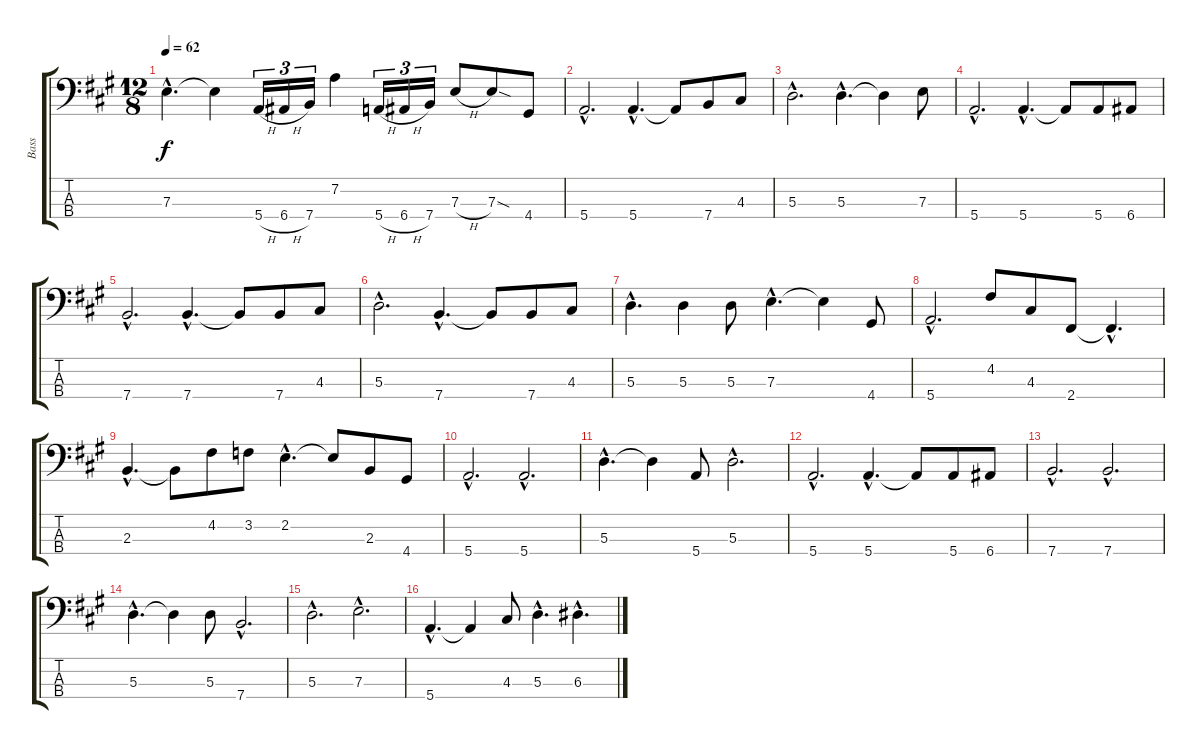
\track ("Bass" "Bass") {instrument electricbassfinger}
\staff {score tabs}
\tuning (G2 D2 A1 E1) {hide}
\ts (12 8)
\tempo 62
\clef f4
\ks a
7.3{hac}.4{d dy f} 7.3{t}.4 5.4{h}.16{tu (3 2)} 6.4{h}.16{tu (3 2)} 7.4.16{tu (3 2)} 7.2.4 5.4{h}.16{tu (3 2)} 6.4{h}.16{tu (3 2)} 7.4.16{tu (3 2)} 7.3{h}.8 7.3{sod}.8 4.4.8 |
5.4{hac}.2{d} 5.4{hac}.4{d} 5.4{t}.8 7.4.8 4.3.8 |
5.3{hac}.2{d} 5.3{hac}.4{d} 5.3{t}.4 7.3.8 |
5.4{hac}.2{d} 5.4{hac}.4{d} 5.4{t}.8 5.4.8 6.4.8 |
7.4{hac}.2{d} 7.4{hac}.4{d} 7.4{t}.8 7.4.8 4.3.8 |
5.3{hac}.2{d} 7.4{hac}.4{d} 7.4{t}.8 7.4.8 4.3.8 |
5.3{hac}.4{d} 5.3.4 5.3.8 7.3{hac}.4{d} 7.3{t}.4 4.4.8 |
5.4{hac}.2{d} 4.2.8 4.3.8 2.4.8 2.4{hac t}.4{d} |
2.3{hac}.4{d} 2.3{t}.8 4.2.8 3.2.8 2.2{hac}.4{d} 2.2{t}.8 2.3.8 4.4.8 |
5.4{hac}.2{d} 5.4{hac}.2{d} |
5.3{hac}.4{d} 5.3{t}.4 5.4.8 5.3{hac}.2{d} |
5.4{hac}.2{d} 5.4{hac}.4{d} 5.4{t}.8 5.4.8 6.4.8 |
7.4{hac}.2{d} 7.4{hac}.2{d} |
5.3{hac}.4{d} 5.3{t}.4 5.3.8 7.4{hac}.2{d} |
5.3{hac}.2{d} 7.3{hac}.2{d} |
5.4{hac}.4{d} 5.4{t}.4 4.3.8 5.3{hac}.4{d} 6.3{hac}.4{d}
